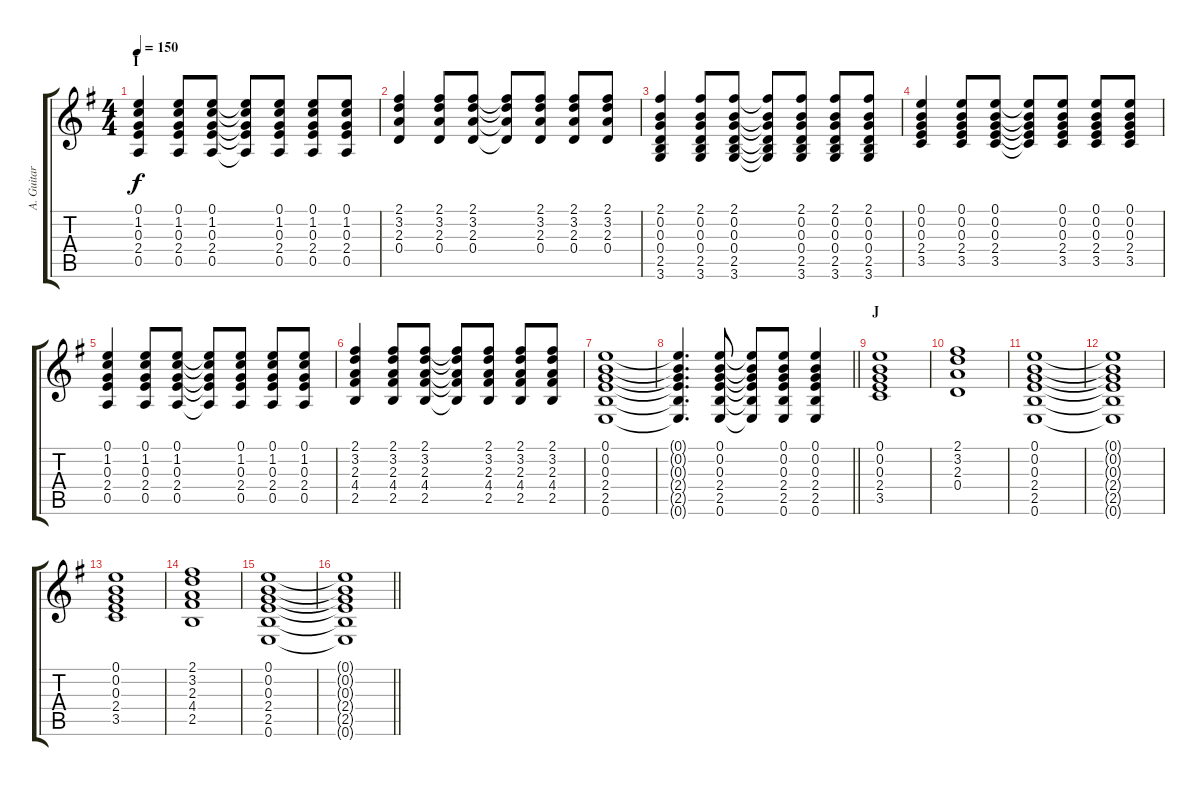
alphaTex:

\track ("A. Guitar" "A. Guitar") {instrument acousticguitarsteel}
\staff {score tabs}
\tuning (E4 B3 G3 D3 A2 E2) {hide}
\ts (4 4)
\section ("" "I")
\tempo 150
\clef g2
\ks g
(0.1 1.2 0.3 2.4 0.5).4{dy f} (0.1 1.2 0.3 2.4 0.5).8 (0.1 1.2 0.3 2.4 0.5).8 (0.1{t} 1.2{t} 0.3{t} 2.4{t} 0.5{t}).8 (0.1 1.2 0.3 2.4 0.5).8 (0.1 1.2 0.3 2.4 0.5).8 (0.1 1.2 0.3 2.4 0.5).8 |
(2.1 3.2 2.3 0.4).4 (2.1 3.2 2.3 0.4).8 (2.1 3.2 2.3 0.4).8 (2.1{t} 3.2{t} 2.3{t} 0.4{t}).8 (2.1 3.2 2.3 0.4).8 (2.1 3.2 2.3 0.4).8 (2.1 3.2 2.3 0.4).8 |
(2.1 0.2 0.3 0.4 2.5 3.6).4 (2.1 0.2 0.3 0.4 2.5 3.6).8 (2.1 0.2 0.3 0.4 2.5 3.6).8 (2.1{t} 0.2{t} 0.3{t} 0.4{t} 2.5{t} 3.6{t}).8 (2.1 0.2 0.3 0.4 2.5 3.6).8 (2.1 0.2 0.3 0.4 2.5 3.6).8 (2.1 0.2 0.3 0.4 2.5 3.6).8 |
(0.1 0.2 0.3 2.4 3.5).4 (0.1 0.2 0.3 2.4 3.5).8 (0.1 0.2 0.3 2.4 3.5).8 (0.1{t} 0.2{t} 0.3{t} 2.4{t} 3.5{t}).8 (0.1 0.2 0.3 2.4 3.5).8 (0.1 0.2 0.3 2.4 3.5).8 (0.1 0.2 0.3 2.4 3.5).8 |
(0.1 1.2 0.3 2.4 0.5).4 (0.1 1.2 0.3 2.4 0.5).8 (0.1 1.2 0.3 2.4 0.5).8 (0.1{t} 1.2{t} 0.3{t} 2.4{t} 0.5{t}).8 (0.1 1.2 0.3 2.4 0.5).8 (0.1 1.2 0.3 2.4 0.5).8 (0.1 1.2 0.3 2.4 0.5).8 |
(2.1 3.2 2.3 4.4 2.5).4 (2.1 3.2 2.3 4.4 2.5).8 (2.1 3.2 2.3 4.4 2.5).8 (2.1{t} 3.2{t} 2.3{t} 4.4{t} 2.5{t}).8 (2.1 3.2 2.3 4.4 2.5).8 (2.1 3.2 2.3 4.4 2.5).8 (2.1 3.2 2.3 4.4 2.5).8 |
(0.1 0.2 0.3 2.4 2.5 0.6).1 |
\barLineRight lightlight
(0.1{t} 0.2{t} 0.3{t} 2.4{t} 2.5{t} 0.6{t}).4{d} (0.1 0.2 0.3 2.4 2.5 0.6).8 (0.1{t} 0.2{t} 0.3{t} 2.4{t} 2.5{t} 0.6{t}).8 (0.1 0.2 0.3 2.4 2.5 0.6).8 (0.1 0.2 0.3 2.4 2.5 0.6).4 |
\section ("" "J")
(0.1 0.2 0.3 2.4 3.5).1 |
(2.1 3.2 2.3 0.4).1 |
(0.1 0.2 0.3 2.4 2.5 0.6).1 |
(0.1{t} 0.2{t} 0.3{t} 2.4{t} 2.5{t} 0.6{t}).1 |
(0.1 0.2 0.3 2.4 3.5).1 |
(2.1 3.2 2.3 4.4 2.5).1 |
(0.1 0.2 0.3 2.4 2.5 0.6).1 |
\barLineRight lightlight
(0.1{t} 0.2{t} 0.3{t} 2.4{t} 2.5{t} 0.6{t}).1
